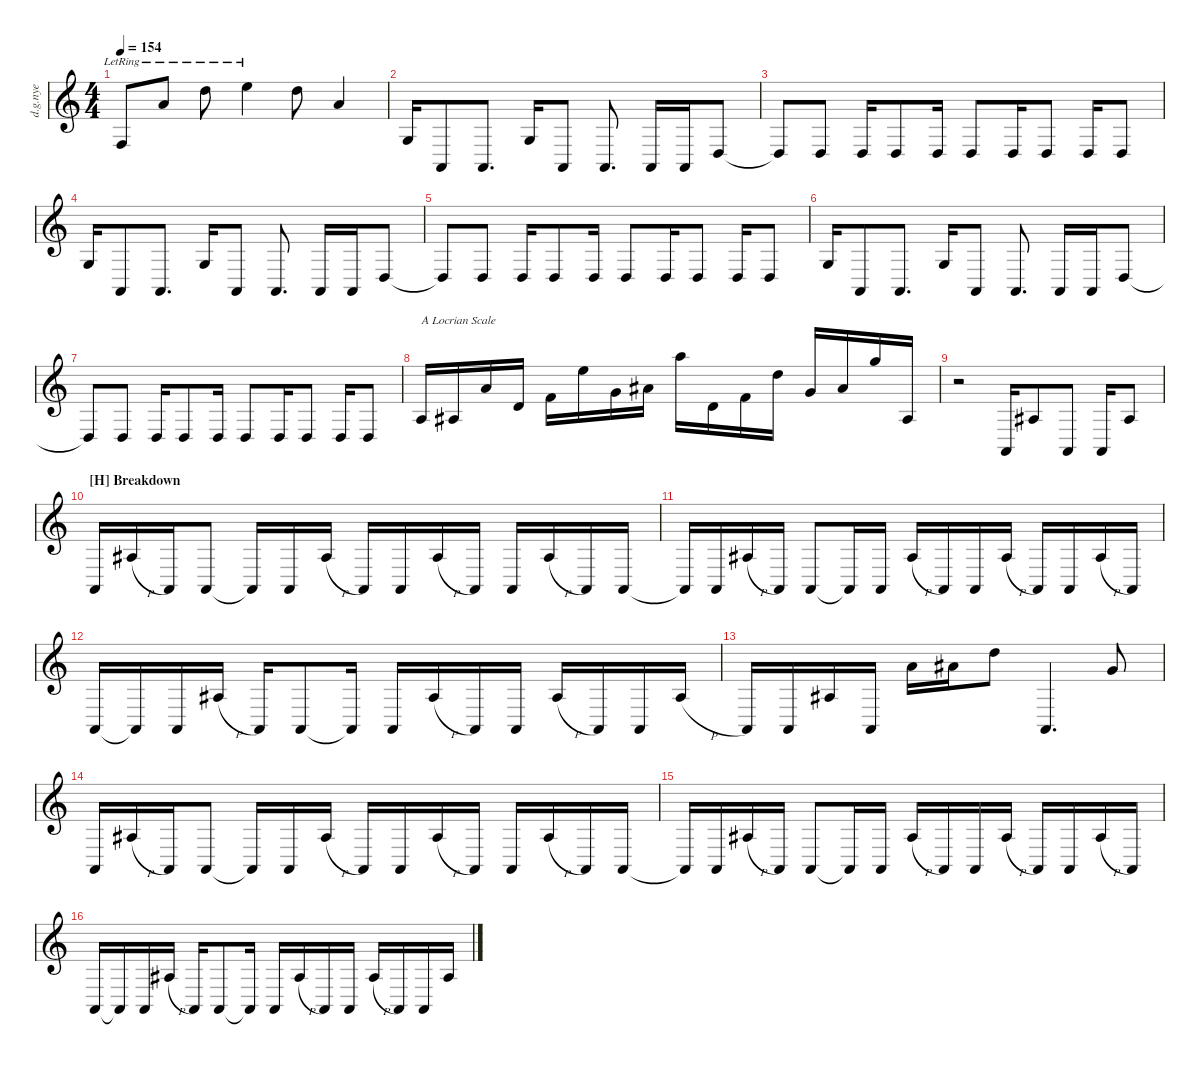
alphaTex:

\defaultSystemsLayout 4
\hideDynamics
\bracketExtendMode nobrackets
\otherSystemsTrackNameOrientation horizontal
\track ("Distortion Guitar Nye" "d.g.nye") {instrument distortionguitar}
\staff {score}
\tuning (E4 B3 G3 D3 A2 E2 A1)
\ts (4 4)
\tempo 154
\clef g2
\ks c
8.7{lr t}.8{dy mf beam Up} 7.4{lr}.8{beam Up} 7.3{lr}.8{beam Down} 0.1{lr}.4{beam Down} 7.3.8{beam Down} 7.4.4{beam Up} |
3.6.16{dy ff beam Up} 0.7.8{beam Up} 0.7.8{d beam Up} 3.6.16{beam Up} 0.7.8{beam Up} 0.7.8{d beam Up} 0.7{pm}.16{beam Up} 0.7{pm}.16{beam Up} 5.7.8{beam Up} |
5.7{t}.8{dy mf beam Up} 5.7.8{beam Up} 5.7{pm}.16{beam Up} 5.7.8{beam Up} 5.7{pm}.16{beam Up} 5.7.8{beam Up} 5.7{pm}.16{beam Up} 5.7.8{beam Up} 5.7{pm}.16{beam Up} 5.7.8{beam Up} |
3.6.16{dy ff beam Up} 0.7.8{beam Up} 0.7.8{d beam Up} 3.6.16{beam Up} 0.7.8{beam Up} 0.7.8{d beam Up} 0.7{pm}.16{beam Up} 0.7{pm}.16{beam Up} 5.7.8{beam Up} |
5.7{t}.8{dy mf beam Up} 5.7.8{beam Up} 5.7{pm}.16{beam Up} 5.7.8{beam Up} 5.7{pm}.16{beam Up} 5.7.8{beam Up} 5.7{pm}.16{beam Up} 5.7.8{beam Up} 5.7{pm}.16{beam Up} 5.7.8{beam Up} |
3.6.16{dy ff beam Up} 0.7.8{beam Up} 0.7.8{d beam Up} 3.6.16{beam Up} 0.7.8{beam Up} 0.7.8{d beam Up} 0.7{pm}.16{beam Up} 0.7{pm}.16{beam Up} 5.7.8{beam Up} |
5.7{t}.8{dy mf beam Up} 5.7.8{beam Up} 5.7{pm}.16{beam Up} 5.7.8{beam Up} 5.7{pm}.16{beam Up} 5.7.8{beam Up} 5.7{pm}.16{beam Up} 5.7.8{beam Up} 5.7{pm}.16{beam Up} 5.7.8{beam Up} |
5.6.16{txt "A Locrian Scale" beam Up} 6.6{acc #}.16{beam Up} 17.6.16{beam Up} 5.5.16{beam Up} 8.5.16{beam Down} 19.5.16{beam Down} 5.4.16{beam Down} 8.4{acc #}.16{beam Down} 19.4.16{beam Down} 5.5.16{beam Down} 8.5.16{beam Down} 17.5.16{beam Down} 5.4.16{beam Up} 8.4{acc #}.16{beam Up} 17.4.16{beam Up} 6.6{acc #}.16{beam Up} |
r.2{beam Down} 0.7.16{beam Up} 13.7{acc #}.8{beam Up} 0.7.8{beam Up} 0.7.16{beam Up} 13.7{acc #}.8{beam Up} |
\section ("H" "Breakdown")
0.7{pm}.16{dy ff beam Up} 13.7{h acc #}.16{beam Up} 0.7.16{beam Up} 0.7.8{beam Up} 0.7{t}.16{beam Up} 0.7{pm}.16{beam Up} 13.7{h acc #}.16{beam Up} 0.7.16{beam Up} 0.7{pm}.16{beam Up} 13.7{h acc #}.16{beam Up} 0.7.16{beam Up} 0.7{pm}.16{beam Up} 13.7{h acc #}.16{beam Up} 0.7.16{beam Up} 0.7.16{beam Up} |
0.7{t}.16{beam Up} 0.7{pm}.16{beam Up} 13.7{h acc #}.16{beam Up} 0.7.16{beam Up} 0.7.8{beam Up} 0.7{t}.16{beam Up} 0.7{pm}.16{beam Up} 13.7{h acc #}.16{beam Up} 0.7.16{beam Up} 0.7{pm}.16{beam Up} 13.7{h acc #}.16{beam Up} 0.7.16{beam Up} 0.7{pm}.16{beam Up} 13.7{h acc #}.16{beam Up} 0.7.16{beam Up} |
0.7.16{beam Up} 0.7{t}.16{beam Up} 0.7{pm}.16{beam Up} 13.7{h acc #}.16{dy mf beam Up} 0.7.16{dy ff beam Up} 0.7.8{beam Up} 0.7{t}.16{beam Up} 0.7{pm}.16{beam Up} 13.7{h acc #}.16{beam Up} 0.7.16{beam Up} 0.7{pm}.16{beam Up} 13.7{h acc #}.16{beam Up} 0.7.16{beam Up} 0.7{pm}.16{beam Up} 13.7{h acc #}.16{beam Up} |
0.7.16{beam Up} 0.7.16{beam Up} 13.7{acc #}.16{beam Up} 0.7.16{beam Up} 12.5.16{beam Down} 13.5{acc #}.16{beam Down} 12.4.8{beam Down} 0.7.4{d beam Up} 15.6.8{beam Up} |
0.7{pm}.16{beam Up} 13.7{h acc #}.16{beam Up} 0.7.16{beam Up} 0.7.8{beam Up} 0.7{t}.16{beam Up} 0.7{pm}.16{beam Up} 13.7{h acc #}.16{beam Up} 0.7.16{beam Up} 0.7{pm}.16{beam Up} 13.7{h acc #}.16{beam Up} 0.7.16{beam Up} 0.7{pm}.16{beam Up} 13.7{h acc #}.16{beam Up} 0.7.16{beam Up} 0.7.16{beam Up} |
0.7{t}.16{beam Up} 0.7{pm}.16{beam Up} 13.7{h acc #}.16{beam Up} 0.7.16{beam Up} 0.7.8{beam Up} 0.7{t}.16{beam Up} 0.7{pm}.16{beam Up} 13.7{h acc #}.16{beam Up} 0.7.16{beam Up} 0.7{pm}.16{beam Up} 13.7{h acc #}.16{beam Up} 0.7.16{beam Up} 0.7{pm}.16{beam Up} 13.7{h acc #}.16{beam Up} 0.7.16{beam Up} |
0.7.16{beam Up} 0.7{t}.16{beam Up} 0.7{pm}.16{beam Up} 13.7{h acc #}.16{dy mf beam Up} 0.7.16{dy ff beam Up} 0.7.8{beam Up} 0.7{t}.16{beam Up} 0.7{pm}.16{beam Up} 13.7{h acc #}.16{beam Up} 0.7.16{beam Up} 0.7{pm}.16{beam Up} 13.7{h acc #}.16{beam Up} 0.7.16{beam Up} 0.7{pm}.16{beam Up} 13.7{h acc #}.16{beam Up}
